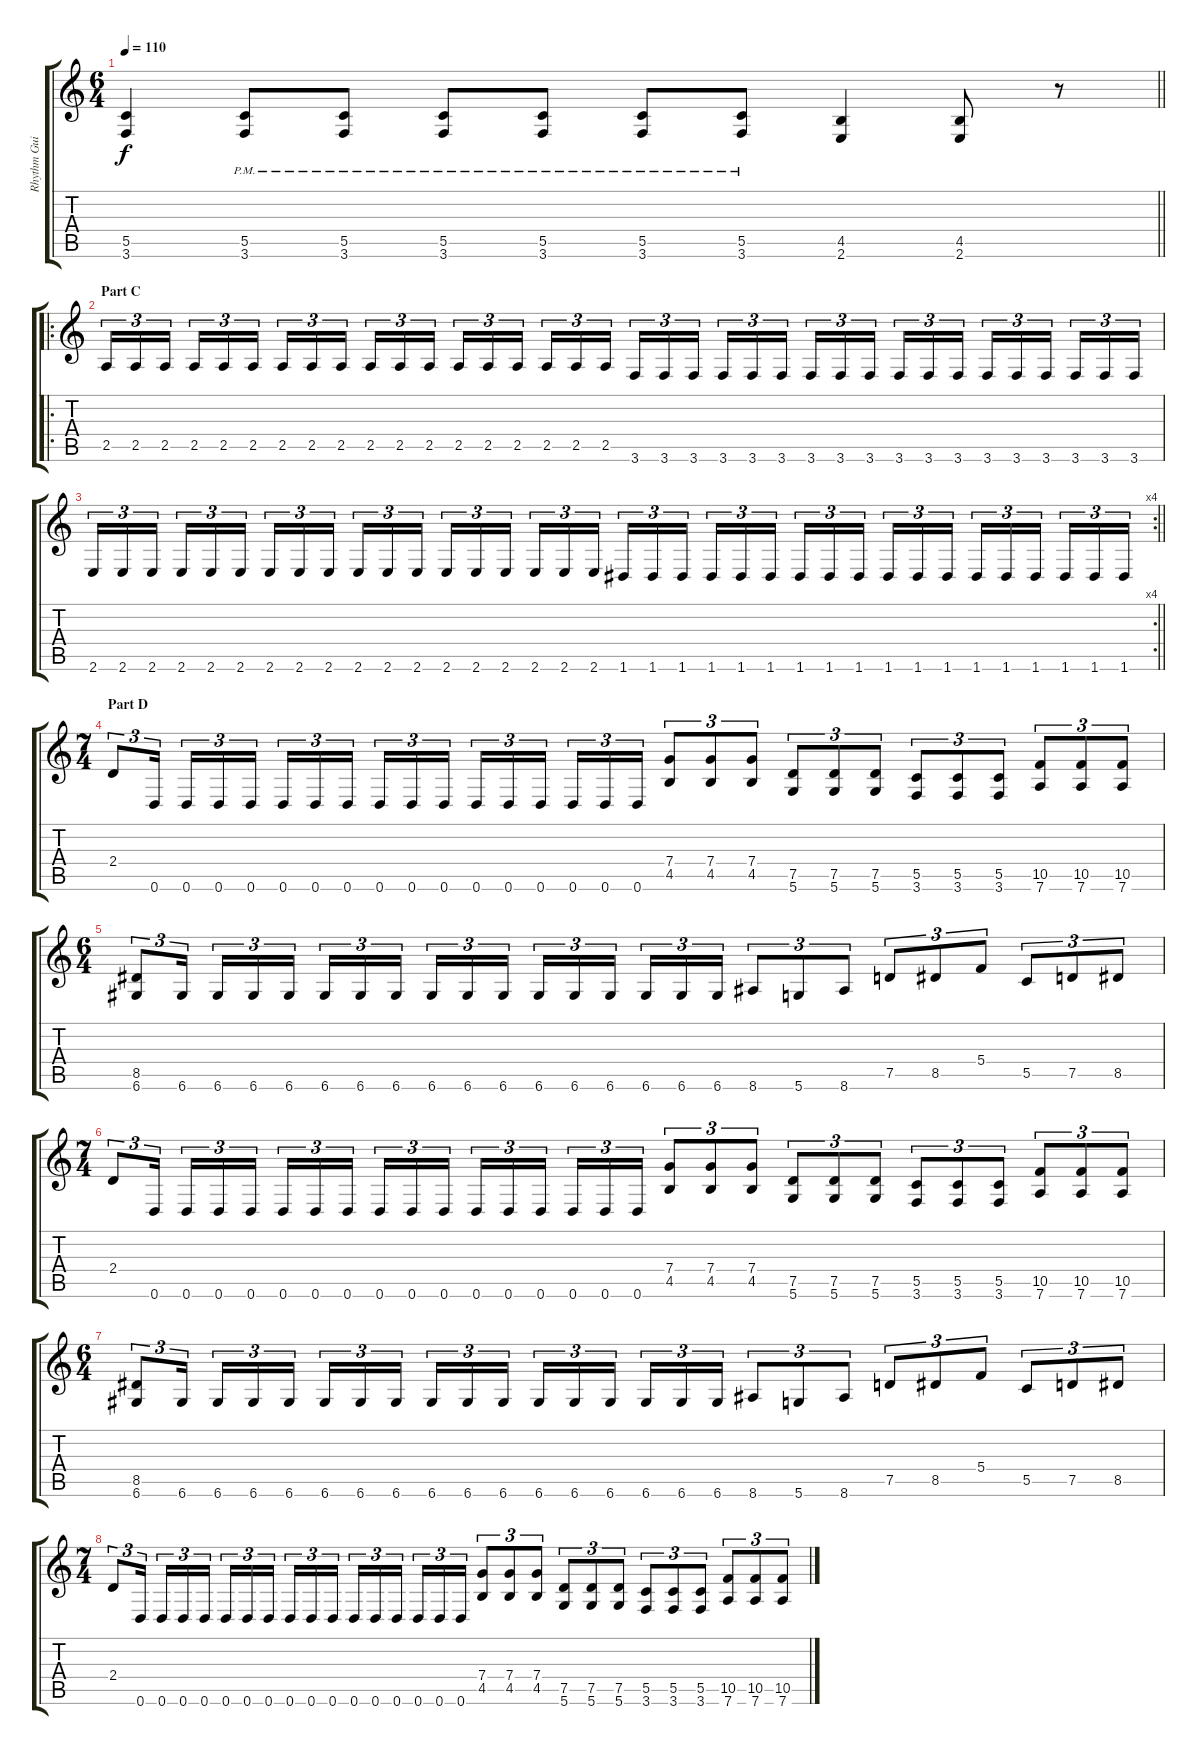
\track ("Rhythm Guitar" "Rhythm Gui") {instrument distortionguitar}
\staff {score tabs}
\tuning (D4 A3 F3 C3 G2 D2) {hide}
\ts (6 4)
\tempo 110
\clef g2
\barLineRight lightlight
\ks c
(5.5 3.6).4{dy f} (5.5{pm} 3.6{pm}).8 (5.5{pm} 3.6{pm}).8 (5.5{pm} 3.6{pm}).8 (5.5{pm} 3.6{pm}).8 (5.5{pm} 3.6{pm}).8 (5.5{pm} 3.6{pm}).8 (4.5 2.6).4 (4.5 2.6).8 r.8 |
\ro
\section ("" "Part C")
2.5.16{tu (3 2)} 2.5.16{tu (3 2)} 2.5.16{tu (3 2) beam splitsecondary} 2.5.16{tu (3 2)} 2.5.16{tu (3 2)} 2.5.16{tu (3 2) beam splitsecondary} 2.5.16{tu (3 2)} 2.5.16{tu (3 2)} 2.5.16{tu (3 2) beam splitsecondary} 2.5.16{tu (3 2)} 2.5.16{tu (3 2)} 2.5.16{tu (3 2) beam splitsecondary} 2.5.16{tu (3 2)} 2.5.16{tu (3 2)} 2.5.16{tu (3 2) beam splitsecondary} 2.5.16{tu (3 2)} 2.5.16{tu (3 2)} 2.5.16{tu (3 2)} 3.6.16{tu (3 2)} 3.6.16{tu (3 2)} 3.6.16{tu (3 2) beam splitsecondary} 3.6.16{tu (3 2)} 3.6.16{tu (3 2)} 3.6.16{tu (3 2) beam splitsecondary} 3.6.16{tu (3 2)} 3.6.16{tu (3 2)} 3.6.16{tu (3 2) beam splitsecondary} 3.6.16{tu (3 2)} 3.6.16{tu (3 2)} 3.6.16{tu (3 2) beam splitsecondary} 3.6.16{tu (3 2)} 3.6.16{tu (3 2)} 3.6.16{tu (3 2) beam splitsecondary} 3.6.16{tu (3 2)} 3.6.16{tu (3 2)} 3.6.16{tu (3 2)} |
\rc 4
\barLineRight lightlight
2.6.16{tu (3 2)} 2.6.16{tu (3 2)} 2.6.16{tu (3 2) beam splitsecondary} 2.6.16{tu (3 2)} 2.6.16{tu (3 2)} 2.6.16{tu (3 2) beam splitsecondary} 2.6.16{tu (3 2)} 2.6.16{tu (3 2)} 2.6.16{tu (3 2) beam splitsecondary} 2.6.16{tu (3 2)} 2.6.16{tu (3 2)} 2.6.16{tu (3 2) beam splitsecondary} 2.6.16{tu (3 2)} 2.6.16{tu (3 2)} 2.6.16{tu (3 2) beam splitsecondary} 2.6.16{tu (3 2)} 2.6.16{tu (3 2)} 2.6.16{tu (3 2)} 1.6.16{tu (3 2)} 1.6.16{tu (3 2)} 1.6.16{tu (3 2) beam splitsecondary} 1.6.16{tu (3 2)} 1.6.16{tu (3 2)} 1.6.16{tu (3 2) beam splitsecondary} 1.6.16{tu (3 2)} 1.6.16{tu (3 2)} 1.6.16{tu (3 2) beam splitsecondary} 1.6.16{tu (3 2)} 1.6.16{tu (3 2)} 1.6.16{tu (3 2) beam splitsecondary} 1.6.16{tu (3 2)} 1.6.16{tu (3 2)} 1.6.16{tu (3 2) beam splitsecondary} 1.6.16{tu (3 2)} 1.6.16{tu (3 2)} 1.6.16{tu (3 2)} |
\ts (7 4)
\section ("" "Part D")
2.4.8{tu (3 2)} 0.6.16{tu (3 2) beam splitsecondary} 0.6.16{tu (3 2)} 0.6.16{tu (3 2)} 0.6.16{tu (3 2)} 0.6.16{tu (3 2)} 0.6.16{tu (3 2)} 0.6.16{tu (3 2) beam splitsecondary} 0.6.16{tu (3 2)} 0.6.16{tu (3 2)} 0.6.16{tu (3 2)} 0.6.16{tu (3 2)} 0.6.16{tu (3 2)} 0.6.16{tu (3 2) beam splitsecondary} 0.6.16{tu (3 2)} 0.6.16{tu (3 2)} 0.6.16{tu (3 2)} (7.4 4.5).8{tu (3 2)} (7.4 4.5).8{tu (3 2)} (7.4 4.5).8{tu (3 2)} (7.5 5.6).8{tu (3 2)} (7.5 5.6).8{tu (3 2)} (7.5 5.6).8{tu (3 2)} (5.5 3.6).8{tu (3 2)} (5.5 3.6).8{tu (3 2)} (5.5 3.6).8{tu (3 2)} (10.5 7.6).8{tu (3 2)} (10.5 7.6).8{tu (3 2)} (10.5 7.6).8{tu (3 2)} |
\ts (6 4)
(8.5 6.6).8{tu (3 2)} 6.6.16{tu (3 2) beam splitsecondary} 6.6.16{tu (3 2)} 6.6.16{tu (3 2)} 6.6.16{tu (3 2) beam splitsecondary} 6.6.16{tu (3 2)} 6.6.16{tu (3 2)} 6.6.16{tu (3 2) beam splitsecondary} 6.6.16{tu (3 2)} 6.6.16{tu (3 2)} 6.6.16{tu (3 2) beam splitsecondary} 6.6.16{tu (3 2)} 6.6.16{tu (3 2)} 6.6.16{tu (3 2) beam splitsecondary} 6.6.16{tu (3 2)} 6.6.16{tu (3 2)} 6.6.16{tu (3 2)} 8.6.8{tu (3 2)} 5.6.8{tu (3 2)} 8.6.8{tu (3 2)} 7.5.8{tu (3 2)} 8.5.8{tu (3 2)} 5.4.8{tu (3 2)} 5.5.8{tu (3 2)} 7.5.8{tu (3 2)} 8.5.8{tu (3 2)} |
\ts (7 4)
2.4.8{tu (3 2)} 0.6.16{tu (3 2) beam splitsecondary} 0.6.16{tu (3 2)} 0.6.16{tu (3 2)} 0.6.16{tu (3 2)} 0.6.16{tu (3 2)} 0.6.16{tu (3 2)} 0.6.16{tu (3 2) beam splitsecondary} 0.6.16{tu (3 2)} 0.6.16{tu (3 2)} 0.6.16{tu (3 2)} 0.6.16{tu (3 2)} 0.6.16{tu (3 2)} 0.6.16{tu (3 2) beam splitsecondary} 0.6.16{tu (3 2)} 0.6.16{tu (3 2)} 0.6.16{tu (3 2)} (7.4 4.5).8{tu (3 2)} (7.4 4.5).8{tu (3 2)} (7.4 4.5).8{tu (3 2)} (7.5 5.6).8{tu (3 2)} (7.5 5.6).8{tu (3 2)} (7.5 5.6).8{tu (3 2)} (5.5 3.6).8{tu (3 2)} (5.5 3.6).8{tu (3 2)} (5.5 3.6).8{tu (3 2)} (10.5 7.6).8{tu (3 2)} (10.5 7.6).8{tu (3 2)} (10.5 7.6).8{tu (3 2)} |
\ts (6 4)
(8.5 6.6).8{tu (3 2)} 6.6.16{tu (3 2) beam splitsecondary} 6.6.16{tu (3 2)} 6.6.16{tu (3 2)} 6.6.16{tu (3 2) beam splitsecondary} 6.6.16{tu (3 2)} 6.6.16{tu (3 2)} 6.6.16{tu (3 2) beam splitsecondary} 6.6.16{tu (3 2)} 6.6.16{tu (3 2)} 6.6.16{tu (3 2) beam splitsecondary} 6.6.16{tu (3 2)} 6.6.16{tu (3 2)} 6.6.16{tu (3 2) beam splitsecondary} 6.6.16{tu (3 2)} 6.6.16{tu (3 2)} 6.6.16{tu (3 2)} 8.6.8{tu (3 2)} 5.6.8{tu (3 2)} 8.6.8{tu (3 2)} 7.5.8{tu (3 2)} 8.5.8{tu (3 2)} 5.4.8{tu (3 2)} 5.5.8{tu (3 2)} 7.5.8{tu (3 2)} 8.5.8{tu (3 2)} |
\ts (7 4)
2.4.8{tu (3 2)} 0.6.16{tu (3 2) beam splitsecondary} 0.6.16{tu (3 2)} 0.6.16{tu (3 2)} 0.6.16{tu (3 2)} 0.6.16{tu (3 2)} 0.6.16{tu (3 2)} 0.6.16{tu (3 2) beam splitsecondary} 0.6.16{tu (3 2)} 0.6.16{tu (3 2)} 0.6.16{tu (3 2)} 0.6.16{tu (3 2)} 0.6.16{tu (3 2)} 0.6.16{tu (3 2) beam splitsecondary} 0.6.16{tu (3 2)} 0.6.16{tu (3 2)} 0.6.16{tu (3 2)} (7.4 4.5).8{tu (3 2)} (7.4 4.5).8{tu (3 2)} (7.4 4.5).8{tu (3 2)} (7.5 5.6).8{tu (3 2)} (7.5 5.6).8{tu (3 2)} (7.5 5.6).8{tu (3 2)} (5.5 3.6).8{tu (3 2)} (5.5 3.6).8{tu (3 2)} (5.5 3.6).8{tu (3 2)} (10.5 7.6).8{tu (3 2)} (10.5 7.6).8{tu (3 2)} (10.5 7.6).8{tu (3 2)}
